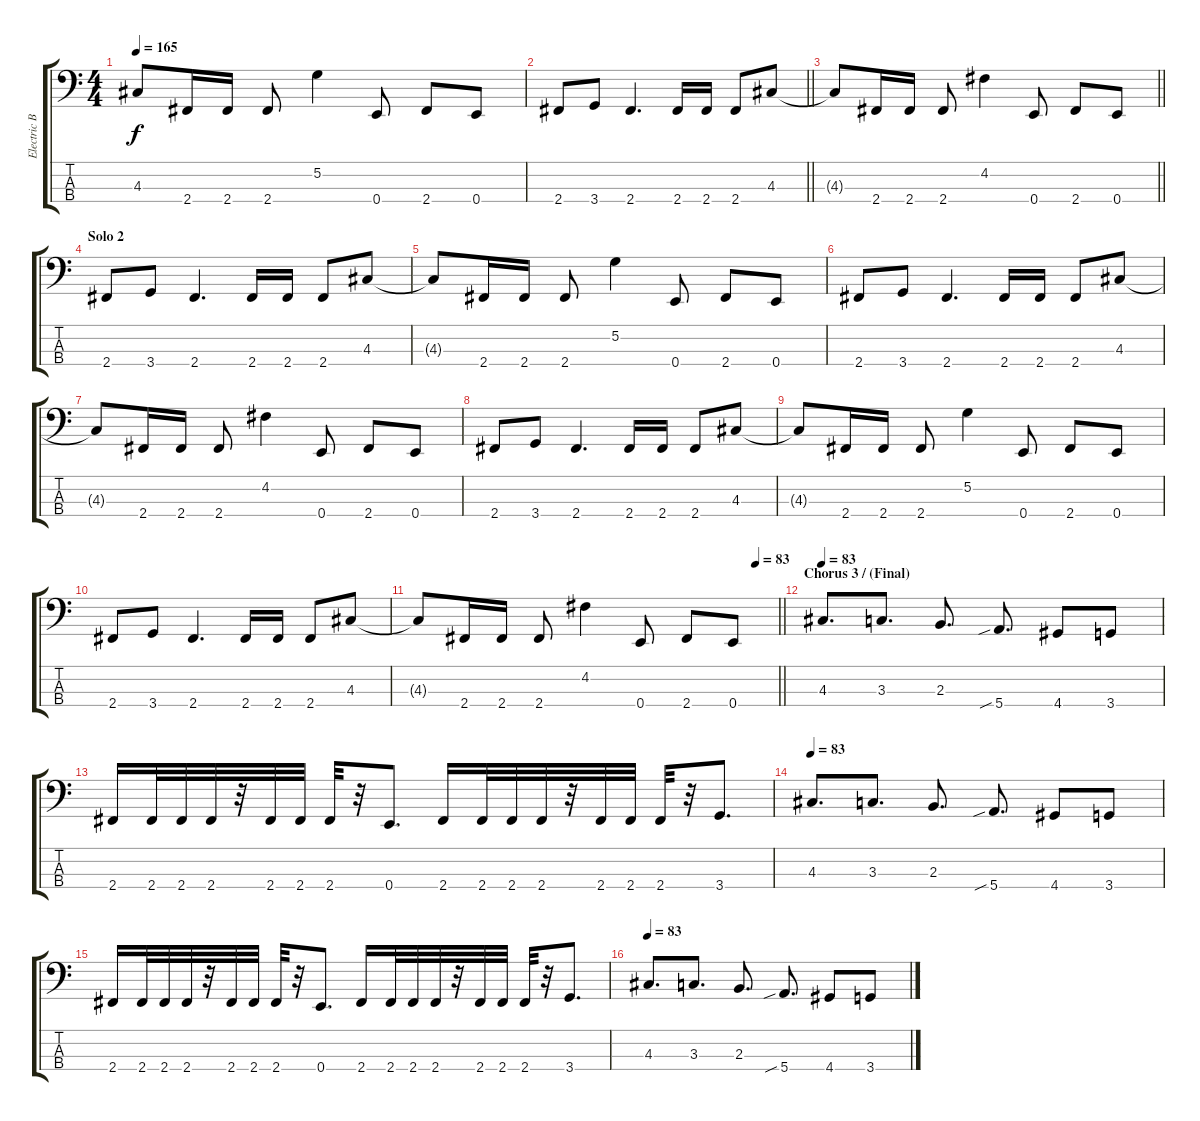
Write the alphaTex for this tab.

\track ("Electric Bass [James LoMenzo]" "Electric B") {instrument electricbassfinger}
\staff {score tabs}
\tuning (G2 D2 A1 E1) {hide}
\ts (4 4)
\tempo 165
\clef f4
\ks c
4.3{t}.8{dy f} 2.4.16 2.4.16 2.4.8 5.2.4 0.4.8 2.4.8 0.4.8 |
\barLineRight lightlight
2.4.8 3.4.8 2.4.4{d} 2.4.16 2.4.16 2.4.8 4.3.8 |
\barLineRight lightlight
4.3{t}.8 2.4.16 2.4.16 2.4.8 4.2.4 0.4.8 2.4.8 0.4.8 |
\section ("" "Solo 2")
2.4.8 3.4.8 2.4.4{d} 2.4.16 2.4.16 2.4.8 4.3.8 |
4.3{t}.8 2.4.16 2.4.16 2.4.8 5.2.4 0.4.8 2.4.8 0.4.8 |
2.4.8 3.4.8 2.4.4{d} 2.4.16 2.4.16 2.4.8 4.3.8 |
4.3{t}.8 2.4.16 2.4.16 2.4.8 4.2.4 0.4.8 2.4.8 0.4.8 |
2.4.8 3.4.8 2.4.4{d} 2.4.16 2.4.16 2.4.8 4.3.8 |
4.3{t}.8 2.4.16 2.4.16 2.4.8 5.2.4 0.4.8 2.4.8 0.4.8 |
2.4.8 3.4.8 2.4.4{d} 2.4.16 2.4.16 2.4.8 4.3.8 |
\tempo (83 0.9375)
\barLineRight lightlight
4.3{t}.8 2.4.16 2.4.16 2.4.8 4.2.4 0.4.8 2.4.8 0.4.8 |
\section ("" "Chorus 3 / (Final)")
\tempo 83
4.3.8{d} 3.3.8{d} 2.3.8{d} 5.4{sib}.8{d} 4.4.8 3.4.8 |
2.4.16 2.4.32 2.4.32 2.4.32 r.32 2.4.32 2.4.32 2.4.32 r.32 0.4.8{d} 2.4.16 2.4.32 2.4.32 2.4.32 r.32 2.4.32 2.4.32 2.4.32 r.32 3.4.8{d} |
\tempo 83
4.3.8{d} 3.3.8{d} 2.3.8{d} 5.4{sib}.8{d} 4.4.8 3.4.8 |
2.4.16 2.4.32 2.4.32 2.4.32 r.32 2.4.32 2.4.32 2.4.32 r.32 0.4.8{d} 2.4.16 2.4.32 2.4.32 2.4.32 r.32 2.4.32 2.4.32 2.4.32 r.32 3.4.8{d} |
\tempo 83
4.3.8{d} 3.3.8{d} 2.3.8{d} 5.4{sib}.8{d} 4.4.8 3.4.8
